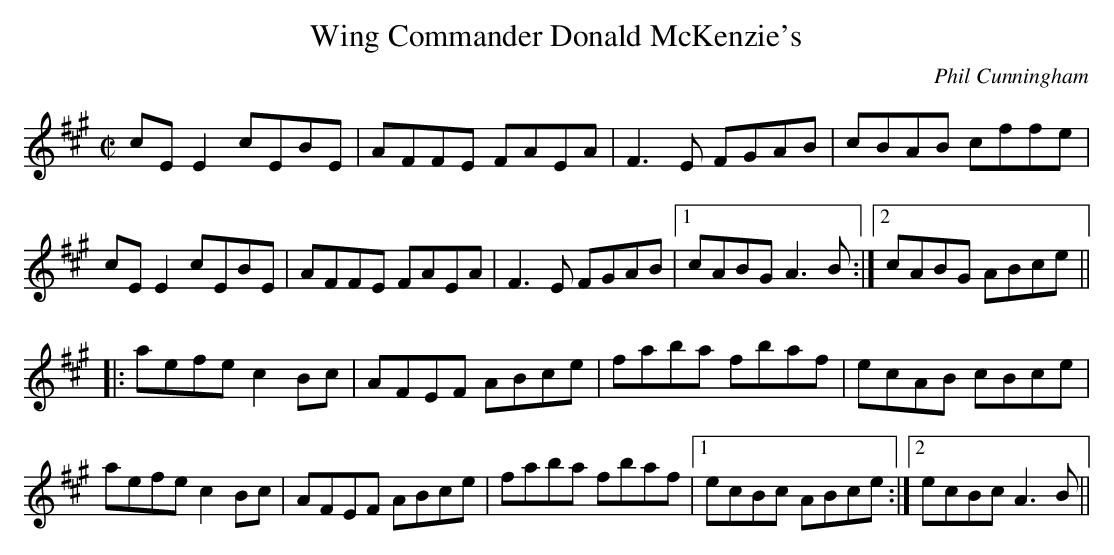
X:1
T:Wing Commander Donald McKenzie's
C:Phil Cunningham
M:C|
K:A
cEE2 cEBE|AFFE FAEA|F3E FGAB|cBAB cffe|
cEE2 cEBE|AFFE FAEA|F3E FGAB|1 cABG A3B:|2 cABG ABce||
|:aefe c2Bc|AFEF ABce|faba fbaf|ecAB cBce|
aefe c2Bc|AFEF ABce|faba fbaf|1 ecBc ABce:|2 ecBc A3B||
